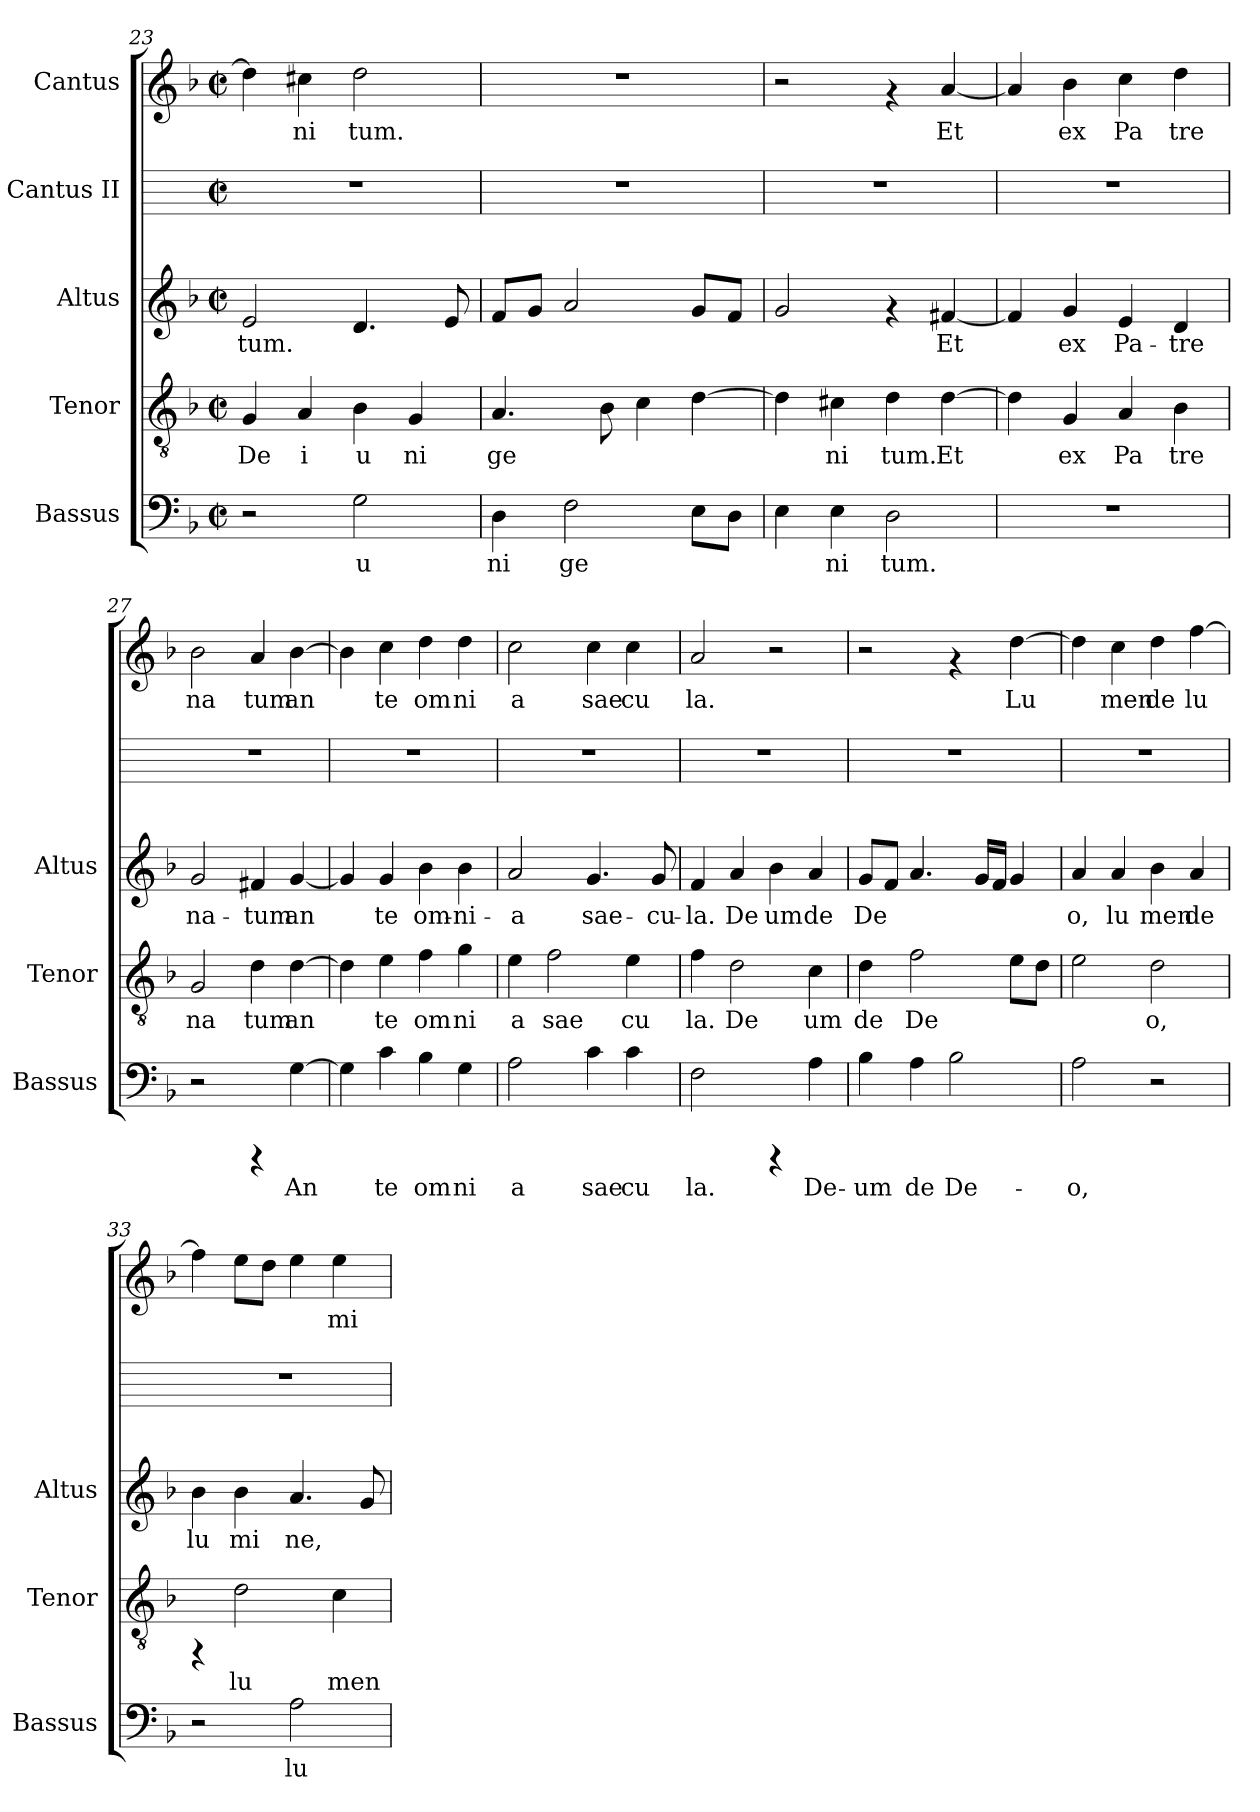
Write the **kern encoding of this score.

**kern	**text	**kern	**text	**kern	**text	**kern	**kern	**text
*part5	*part5	*part4	*part4	*part3	*part3	*part2	*part1	*part1
*staff5	*staff5	*staff4	*staff4	*staff3	*staff3	*staff2	*staff1	*staff1
*I"Bassus	*	*I"Tenor	*	*I"Altus	*	*I"Cantus II	*I"Cantus	*
*I'Bassus	*	*I'Tenor	*	*I'Altus	*	*	*	*
*clefF4	*	*clefGv2	*	*clefG2	*	*	*clefG2	*
*k[b-]	*	*k[b-]	*	*k[b-]	*	*k[]	*k[b-]	*
*F:	*	*F:	*	*F:	*	*C:	*F:	*
*M2/2	*	*M2/2	*	*M2/2	*	*M2/2	*M2/2	*
*met(c|)	*	*met(c|)	*	*met(c|)	*	*met(c|)	*met(c|)	*
=23	=23	=23	=23	=23	=23	=23	=23	=23
!	!	!	!LO:LY:b:cj	!	!LO:LY:b:cj	!	!	!LO:LY:b
2r	.	4G/	De	2e/	tum.	1r	4dd\]	.
!	!	!	!LO:LY:b:cj	!	!	!	!	!LO:LY:b
.	.	4A/	i	.	.	.	4cc#\	ni
!	!LO:LY:b	!	!LO:LY:b:cj	!	!LO:LY:b:cj	!	!	!LO:LY:b
2G\	u	4B-\	u	4.d/	.	.	2dd\	tum.
!	!	!	!LO:LY:b:cj	!	!	!	!	!
.	.	4G/	ni	.	.	.	.	.
!	!	!	!	!	!LO:LY:b:cj	!	!	!
.	.	.	.	8e/	.	.	.	.
!!LO:PB:g=z
=24	=24	=24	=24	=24	=24	=24	=24	=24
!	!LO:LY:b	!	!LO:LY:b:cj	!	!LO:LY:b:cj	!	!	!
4D\	ni	4.A/	ge	8f/L	.	1r	1r	.
!	!	!	!	!	!LO:LY:b:cj	!	!	!
.	.	.	.	8g/J	.	.	.	.
!	!LO:LY:b	!	!	!	!LO:LY:b:cj	!	!	!
2F\	ge	.	.	2a/	.	.	.	.
!	!	!	!LO:LY:b:cj	!	!	!	!	!
.	.	8B-\	.	.	.	.	.	.
!	!	!	!LO:LY:b:cj	!	!	!	!	!
.	.	4c\	.	.	.	.	.	.
!	!LO:LY:b	!	!LO:LY:b:cj	!	!LO:LY:b:cj	!	!	!
8E\L	.	[>4d\	.	8g/L	.	.	.	.
!	!LO:LY:b	!	!	!	!LO:LY:b:cj	!	!	!
8D\J	.	.	.	8f/J	.	.	.	.
=25	=25	=25	=25	=25	=25	=25	=25	=25
!	!LO:LY:b	!	!LO:LY:b:cj	!	!LO:LY:b:cj	!	!	!
4E\	.	4d\]	.	2g/	.	1r	2r	.
!	!LO:LY:b	!	!LO:LY:b:cj	!	!	!	!	!
4E\	ni	4c#\	ni	.	.	.	.	.
!	!LO:LY:b	!	!LO:LY:b:cj	!	!	!	!	!
2D\	tum.	4d\	tum.	4rf	.	.	4rf	.
!	!	!	!LO:LY:b:cj	!	!LO:LY:b:cj	!	!	!LO:LY:b
.	.	[>4d\	Et	[<4f#X/	Et	.	[<4a/	Et
=26	=26	=26	=26	=26	=26	=26	=26	=26
!	!	!	!LO:LY:b:cj	!	!LO:LY:b:cj	!	!	!LO:LY:b
1r	.	4d\]	.	4f#/]	.	1r	4a/]	.
!	!	!	!LO:LY:b:cj	!	!LO:LY:b:cj	!	!	!LO:LY:b
.	.	4G/	ex	4g/	ex	.	4b-\	ex
!	!	!	!LO:LY:b:cj	!	!LO:LY:b:cj	!	!	!LO:LY:b
.	.	4A/	Pa	4e/	Pa-	.	4cc\	Pa
!	!	!	!LO:LY:b:cj	!	!LO:LY:b:cj	!	!	!LO:LY:b
.	.	4B-\	tre	4d/	-tre	.	4dd\	tre
=27	=27	=27	=27	=27	=27	=27	=27	=27
!	!	!	!LO:LY:b:cj	!	!LO:LY:b:cj	!	!	!LO:LY:b
2r	.	2G/	na	2g/	na-	1r	2b-\	na
!	!	!	!LO:LY:b:cj	!	!LO:LY:b:cj	!	!	!LO:LY:b
4rCCC	.	4d\	tum	4f#X/	-tum	.	4a/	tum
!	!LO:LY:b	!	!LO:LY:b:cj	!	!LO:LY:b:cj	!	!	!LO:LY:b
[>4G\	An	[>4d\	an	[<4g/	an-	.	[>4b-\	an
=28	=28	=28	=28	=28	=28	=28	=28	=28
!	!LO:LY:b	!	!LO:LY:b:cj	!	!LO:LY:b:cj	!	!	!LO:LY:b
4G\]	.	4d\]	.	4g/]	--	1r	4b-\]	.
!	!LO:LY:b	!	!LO:LY:b:cj	!	!LO:LY:b:cj	!	!	!LO:LY:b
4c\	te	4e\	te	4g/	-te	.	4cc\	te
!	!LO:LY:b	!	!LO:LY:b:cj	!	!LO:LY:b:cj	!	!	!LO:LY:b
4B-\	om	4f\	om	4b-\	om-	.	4dd\	om
!	!LO:LY:b	!	!LO:LY:b:cj	!	!LO:LY:b:cj	!	!	!LO:LY:b
4G\	ni	4g\	ni	4b-\	-ni-	.	4dd\	ni
=29	=29	=29	=29	=29	=29	=29	=29	=29
!	!LO:LY:b	!	!LO:LY:b:cj	!	!LO:LY:b:cj	!	!	!LO:LY:b
2A\	a	4e\	a	2a/	-a	1r	2cc\	a
!	!	!	!LO:LY:b:cj	!	!	!	!	!
.	.	2f\	sae	.	.	.	.	.
!	!LO:LY:b	!	!	!	!LO:LY:b:cj	!	!	!LO:LY:b
4c\	sae	.	.	4.g/	sae-	.	4cc\	sae
!	!LO:LY:b	!	!LO:LY:b:cj	!	!	!	!	!LO:LY:b
4c\	cu	4e\	cu	.	.	.	4cc\	cu
!	!	!	!	!	!LO:LY:b:cj	!	!	!
.	.	.	.	8g/	-cu-	.	.	.
!!LO:LB:g=z
=30	=30	=30	=30	=30	=30	=30	=30	=30
!	!LO:LY:b	!	!LO:LY:b:cj	!	!LO:LY:b:cj	!	!	!LO:LY:b
2F\	la.	4f\	la.	4f/	-la.	1r	2a/	la.
!	!	!	!LO:LY:b:cj	!	!LO:LY:b:cj	!	!	!
.	.	2d\	De	4a/	De	.	.	.
!	!	!	!	!	!LO:LY:b:cj	!	!	!
4rCCC	.	.	.	4b-\	um	.	2r	.
!	!LO:LY:b	!	!LO:LY:b:cj	!	!LO:LY:b:cj	!	!	!
4A\	De-	4c\	um	4a/	de	.	.	.
=31	=31	=31	=31	=31	=31	=31	=31	=31
!	!LO:LY:b	!	!LO:LY:b:cj	!	!LO:LY:b:cj	!	!	!
4B-\	-um	4d\	de	8g/L	De	1r	2r	.
!	!	!	!	!	!LO:LY:b:cj	!	!	!
.	.	.	.	8f/J	.	.	.	.
!	!LO:LY:b	!	!LO:LY:b:cj	!	!LO:LY:b:cj	!	!	!
4A\	de	2f\	De	4.a/	.	.	.	.
!	!LO:LY:b	!	!	!	!	!	!	!
2B-\	De-	.	.	.	.	.	4rf	.
!	!	!	!	!	!LO:LY:b:cj	!	!	!
.	.	.	.	16g/L	.	.	.	.
!	!	!	!	!	!LO:LY:b:cj	!	!	!
.	.	.	.	16f/J	.	.	.	.
!	!	!	!LO:LY:b:cj	!	!LO:LY:b:cj	!	!	!LO:LY:b
.	.	8e\L	.	4g/	.	.	[>4dd\	Lu
!	!	!	!LO:LY:b:cj	!	!	!	!	!
.	.	8d\J	.	.	.	.	.	.
=32	=32	=32	=32	=32	=32	=32	=32	=32
!	!LO:LY:b	!	!LO:LY:b:cj	!	!LO:LY:b:cj	!	!	!LO:LY:b
2A\	-o,	2e\	.	4a/	o,	1r	4dd\]	.
!	!	!	!	!	!LO:LY:b:cj	!	!	!LO:LY:b
.	.	.	.	4a/	lu	.	4cc\	men
!	!	!	!LO:LY:b:cj	!	!LO:LY:b:cj	!	!	!LO:LY:b
2r	.	2d\	o,	4b-\	men	.	4dd\	de
!	!	!	!	!	!LO:LY:b:cj	!	!	!LO:LY:b
.	.	.	.	4a/	de	.	[>4ff\	lu
=33	=33	=33	=33	=33	=33	=33	=33	=33
!	!	!	!	!	!LO:LY:b:cj	!	!	!LO:LY:b
2r	.	4rFF	.	4b-\	lu	1r	4ff\]	.
!	!	!	!LO:LY:b:cj	!	!LO:LY:b:cj	!	!	!LO:LY:b
.	.	2d\	lu	4b-\	mi	.	8ee\L	.
!	!	!	!	!	!	!	!	!LO:LY:b
.	.	.	.	.	.	.	8dd\J	.
!	!LO:LY:b	!	!	!	!LO:LY:b:cj	!	!	!LO:LY:b
2A\	lu-	.	.	4.a/	ne,	.	4ee\	.
!	!	!	!LO:LY:b:cj	!	!	!	!	!LO:LY:b
.	.	4c\	men	.	.	.	4ee\	mi
!	!	!	!	!	!LO:LY:b:cj	!	!	!
.	.	.	.	8g/	.	.	.	.
=	=	=	=	=	=	=	=	=
*-	*-	*-	*-	*-	*-	*-	*-	*-
